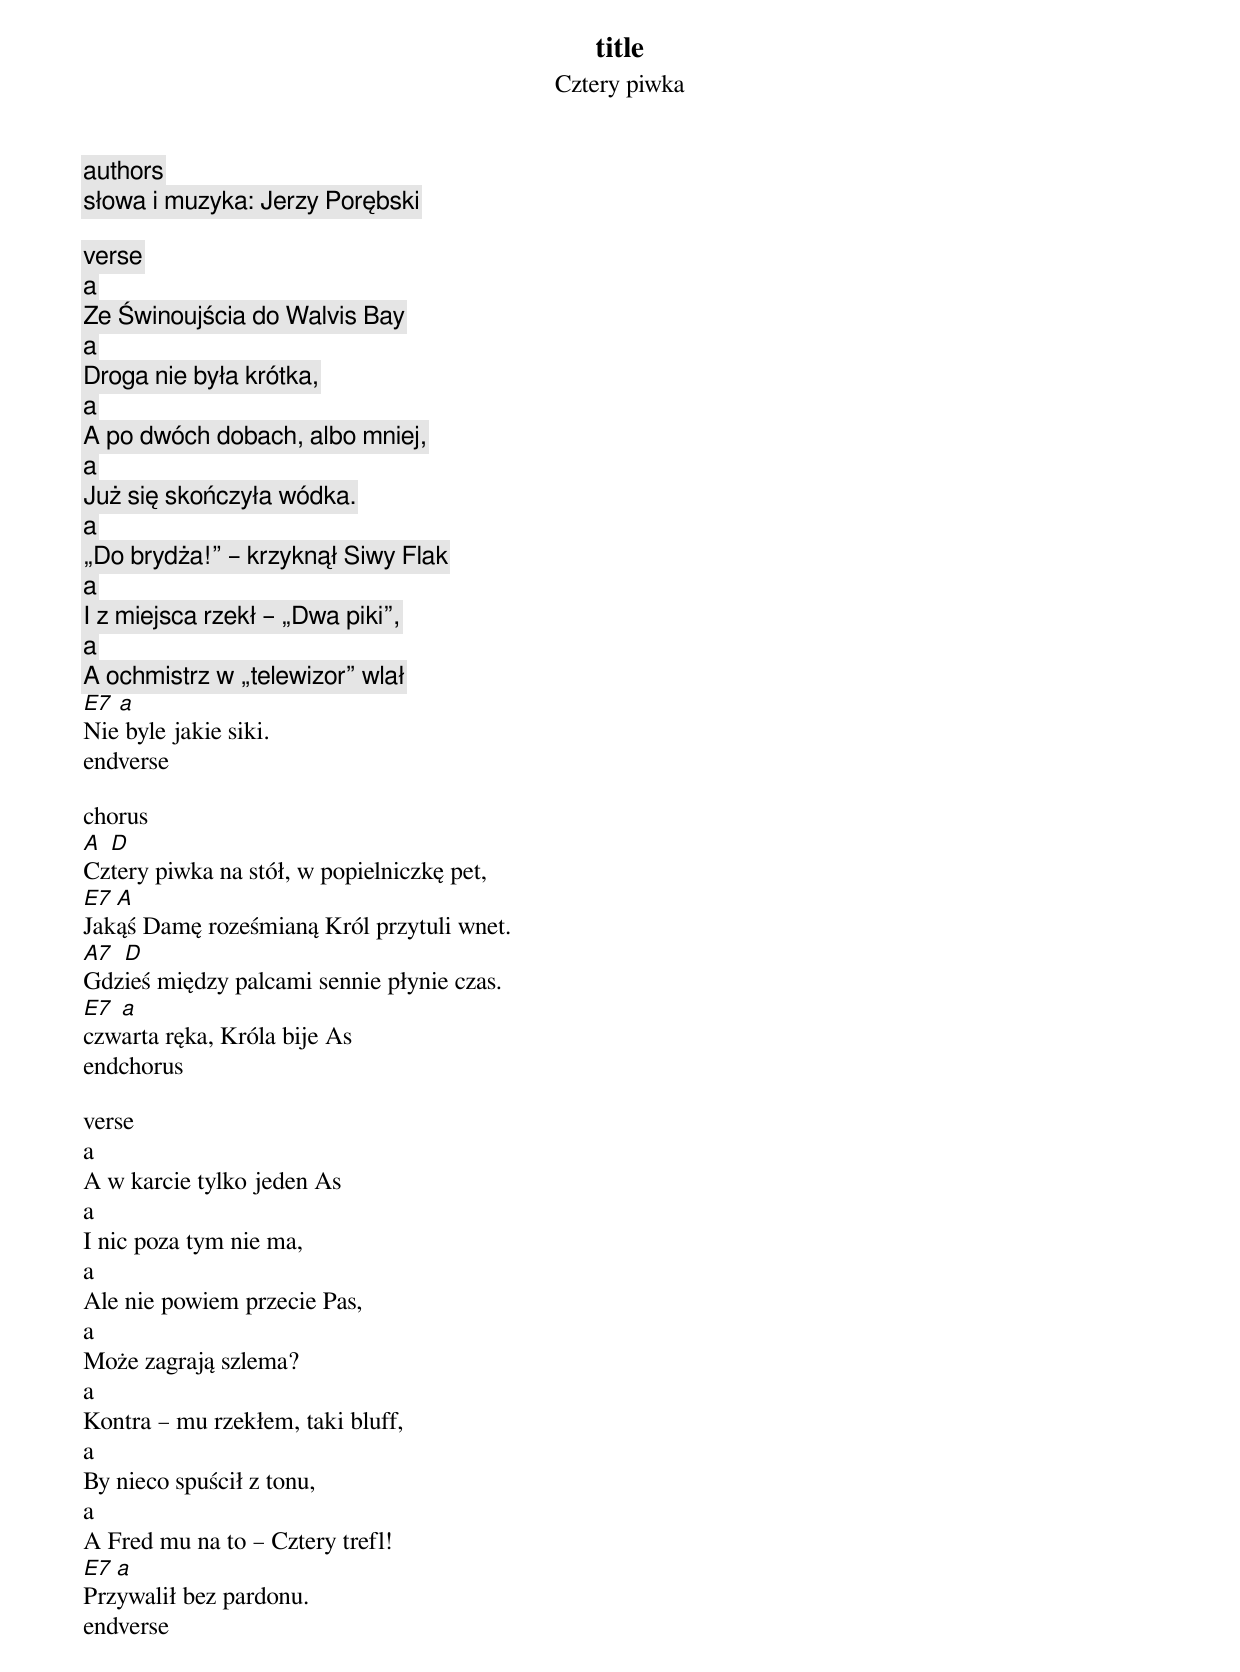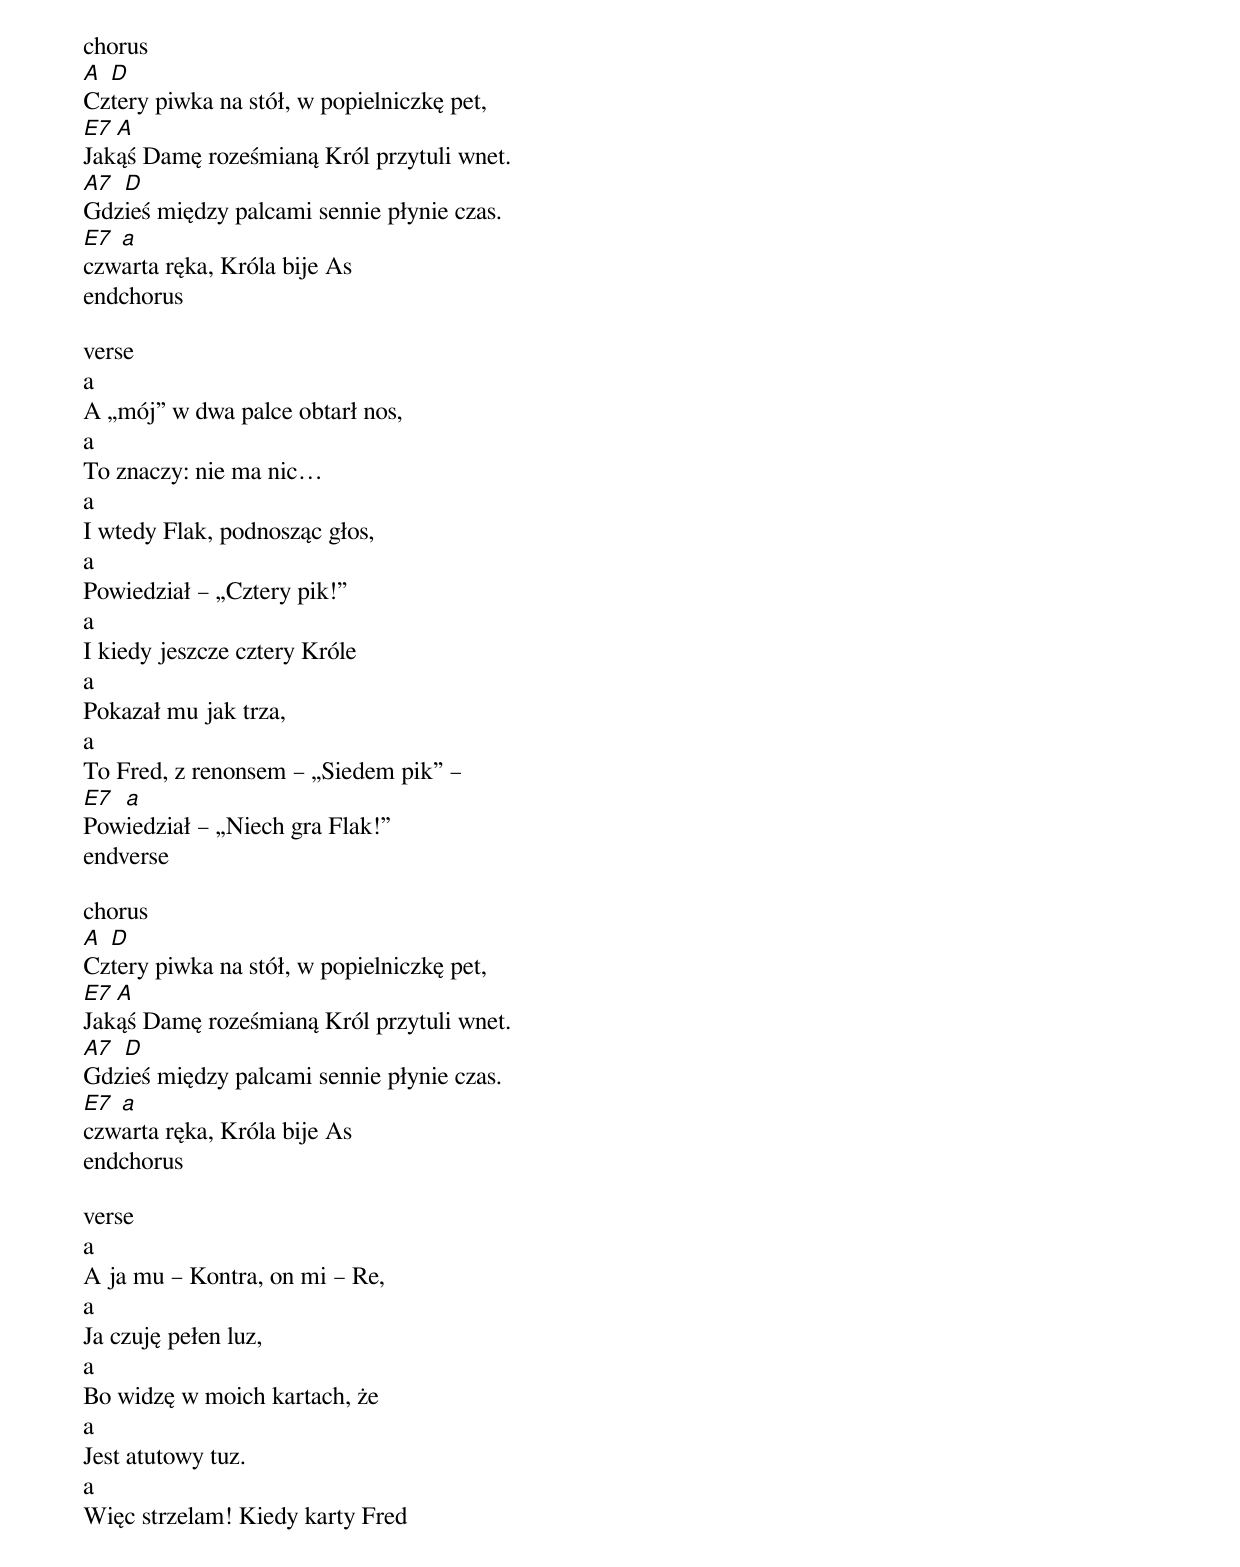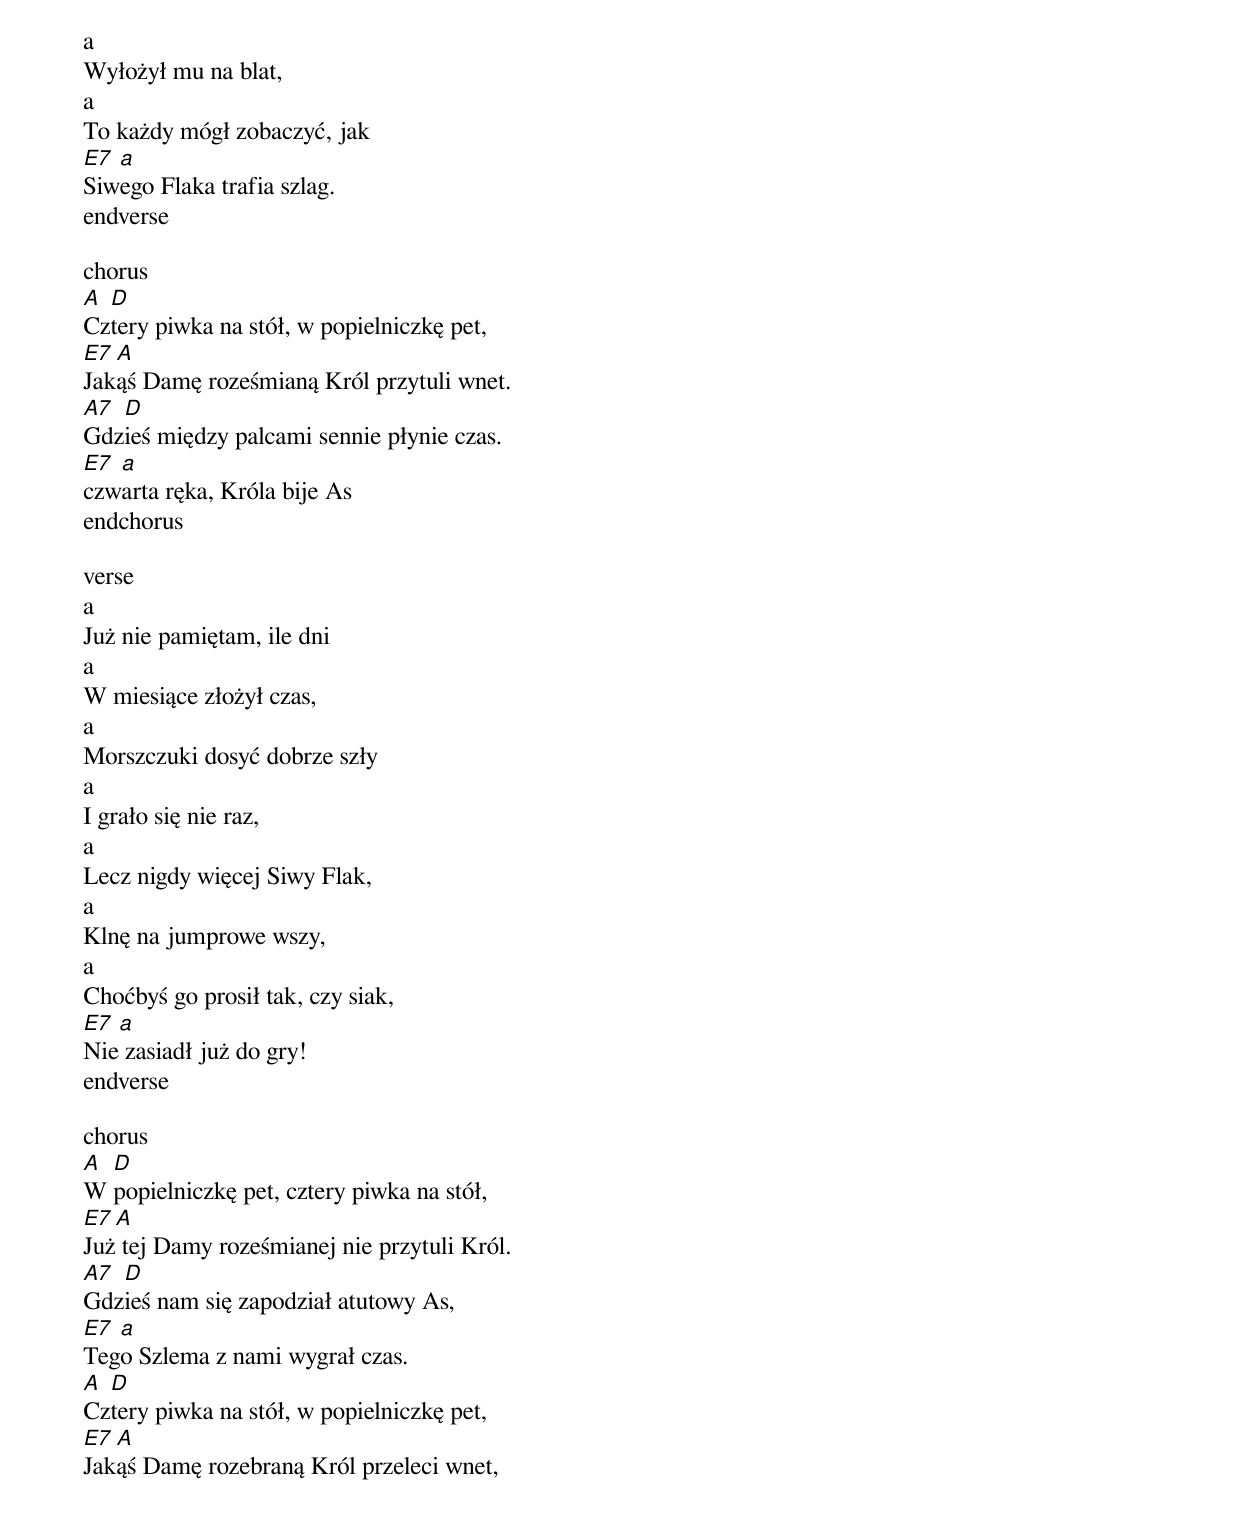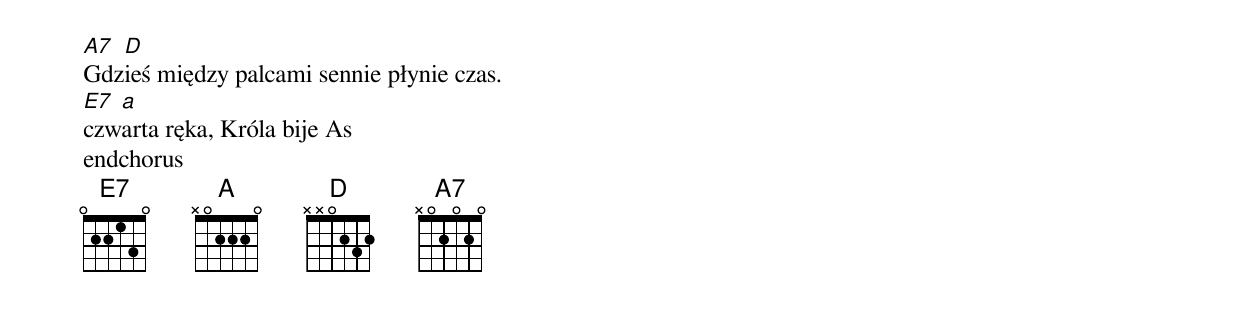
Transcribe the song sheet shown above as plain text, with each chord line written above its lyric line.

title
Cztery piwka
authors
słowa i muzyka: Jerzy Porębski

verse
a
Ze Świnoujścia do Walvis Bay
a
Droga nie była krótka,
a
A po dwóch dobach, albo mniej,
a
Już się skończyła wódka.
a
„Do brydża!” – krzyknął Siwy Flak
a
I z miejsca rzekł – „Dwa piki”,
a
A ochmistrz w „telewizor” wlał
E7 a
Nie byle jakie siki.
endverse

chorus
A D
Cztery piwka na stół, w popielniczkę pet,
E7 A
Jakąś Damę roześmianą Król przytuli wnet.
A7 D
Gdzieś między palcami sennie płynie czas.
E7 a
czwarta ręka, Króla bije As
endchorus

verse
a
A w karcie tylko jeden As
a
I nic poza tym nie ma,
a
Ale nie powiem przecie Pas,
a
Może zagrają szlema?
a
Kontra – mu rzekłem, taki bluff,
a
By nieco spuścił z tonu,
a
A Fred mu na to – Cztery trefl!
E7 a
Przywalił bez pardonu.
endverse

chorus
A D
Cztery piwka na stół, w popielniczkę pet,
E7 A
Jakąś Damę roześmianą Król przytuli wnet.
A7 D
Gdzieś między palcami sennie płynie czas.
E7 a
czwarta ręka, Króla bije As
endchorus

verse
a
A „mój” w dwa palce obtarł nos,
a
To znaczy: nie ma nic…
a
I wtedy Flak, podnosząc głos,
a
Powiedział – „Cztery pik!”
a
I kiedy jeszcze cztery Króle
a
Pokazał mu jak trza,
a
To Fred, z renonsem – „Siedem pik” –
E7 a
Powiedział – „Niech gra Flak!”
endverse

chorus
A D
Cztery piwka na stół, w popielniczkę pet,
E7 A
Jakąś Damę roześmianą Król przytuli wnet.
A7 D
Gdzieś między palcami sennie płynie czas.
E7 a
czwarta ręka, Króla bije As
endchorus

verse
a
A ja mu – Kontra, on mi – Re,
a
Ja czuję pełen luz,
a
Bo widzę w moich kartach, że
a
Jest atutowy tuz.
a
Więc strzelam! Kiedy karty Fred
a
Wyłożył mu na blat,
a
To każdy mógł zobaczyć, jak
E7 a
Siwego Flaka trafia szlag.
endverse

chorus
A D
Cztery piwka na stół, w popielniczkę pet,
E7 A
Jakąś Damę roześmianą Król przytuli wnet.
A7 D
Gdzieś między palcami sennie płynie czas.
E7 a
czwarta ręka, Króla bije As
endchorus

verse
a
Już nie pamiętam, ile dni
a
W miesiące złożył czas,
a
Morszczuki dosyć dobrze szły
a
I grało się nie raz,
a
Lecz nigdy więcej Siwy Flak,
a
Klnę na jumprowe wszy,
a
Choćbyś go prosił tak, czy siak,
E7 a
Nie zasiadł już do gry!
endverse

chorus
A D
W popielniczkę pet, cztery piwka na stół,
E7 A
Już tej Damy roześmianej nie przytuli Król.
A7 D
Gdzieś nam się zapodział atutowy As,
E7 a
Tego Szlema z nami wygrał czas.
A D
Cztery piwka na stół, w popielniczkę pet,
E7 A
Jakąś Damę rozebraną Król przeleci wnet,
A7 D
Gdzieś między palcami sennie płynie czas.
E7 a
czwarta ręka, Króla bije As
endchorus
